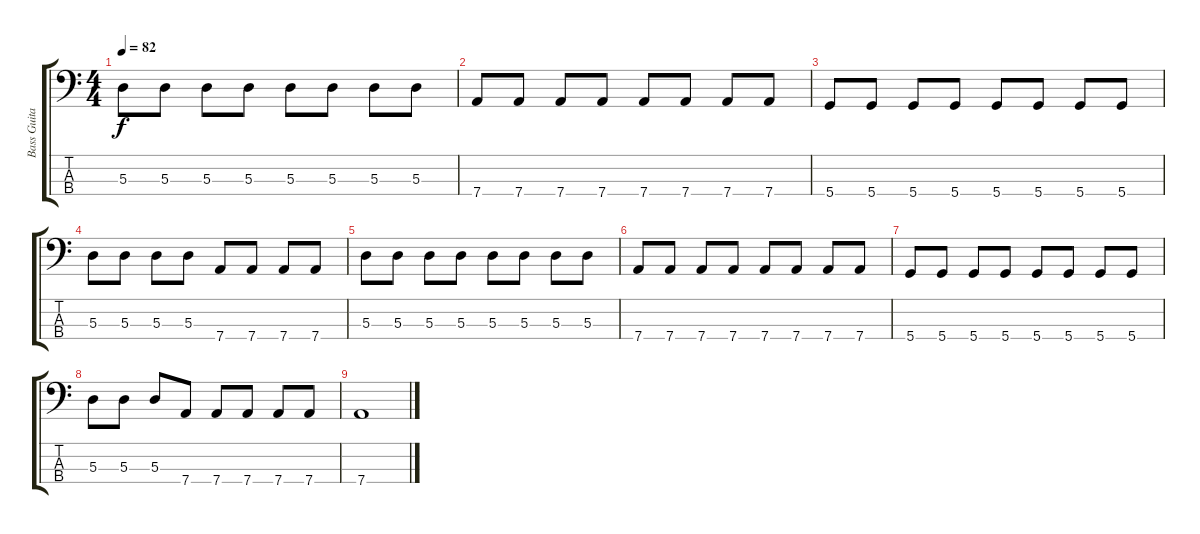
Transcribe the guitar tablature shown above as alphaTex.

\track ("Bass Guitar" "Bass Guita") {instrument electricbassfinger}
\staff {score tabs}
\tuning (G2 D2 A1 D1) {hide}
\ts (4 4)
\tempo 82
\clef f4
\ks c
5.3.8{dy f} 5.3.8 5.3.8 5.3.8 5.3.8 5.3.8 5.3.8 5.3.8 |
7.4.8 7.4.8 7.4.8 7.4.8 7.4.8 7.4.8 7.4.8 7.4.8 |
5.4.8 5.4.8 5.4.8 5.4.8 5.4.8 5.4.8 5.4.8 5.4.8 |
5.3.8 5.3.8 5.3.8 5.3.8 7.4.8 7.4.8 7.4.8 7.4.8 |
5.3.8 5.3.8 5.3.8 5.3.8 5.3.8 5.3.8 5.3.8 5.3.8 |
7.4.8 7.4.8 7.4.8 7.4.8 7.4.8 7.4.8 7.4.8 7.4.8 |
5.4.8 5.4.8 5.4.8 5.4.8 5.4.8 5.4.8 5.4.8 5.4.8 |
5.3.8 5.3.8 5.3.8 7.4.8 7.4.8 7.4.8 7.4.8 7.4.8 |
7.4.1
